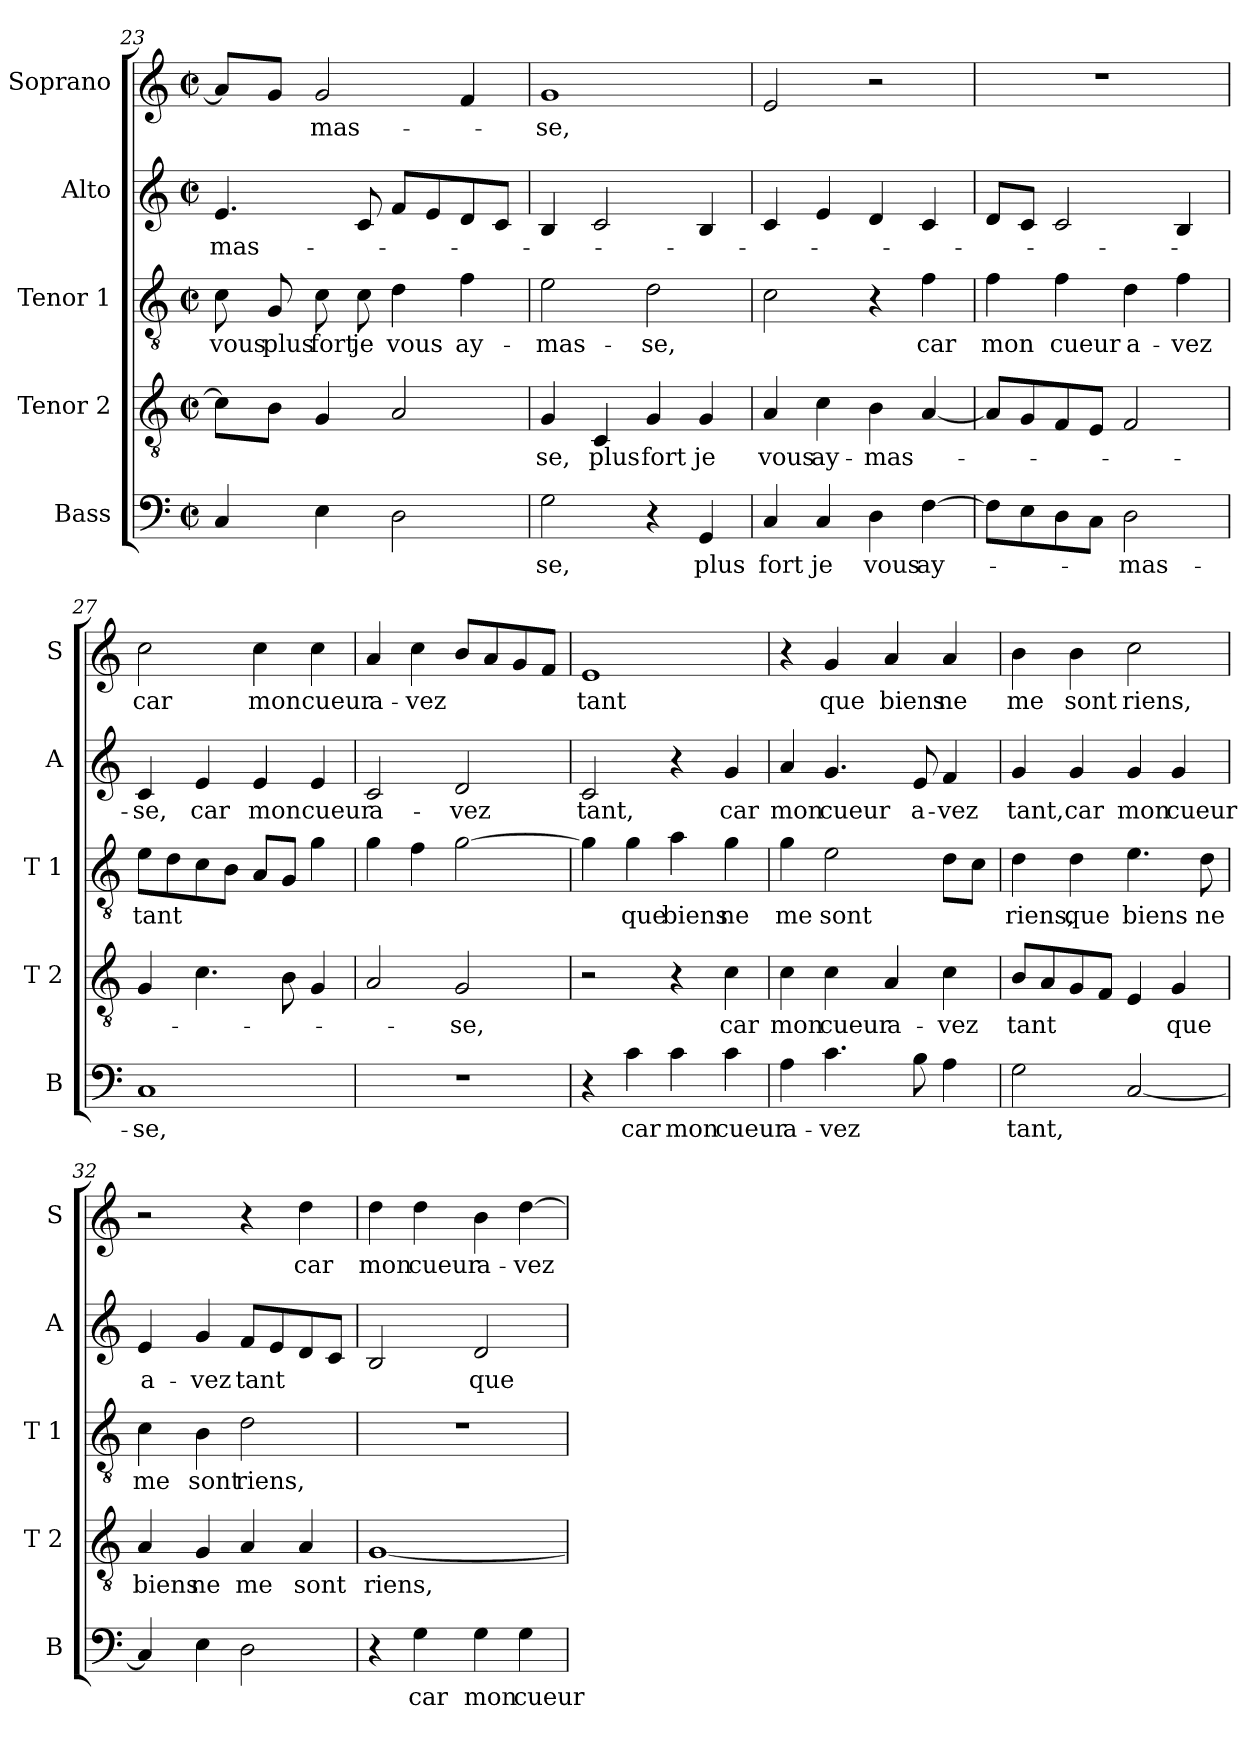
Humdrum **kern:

**kern	**text	**kern	**text	**kern	**text	**kern	**text	**kern	**text
*part5	*part5	*part4	*part4	*part3	*part3	*part2	*part2	*part1	*part1
*staff5	*staff5	*staff4	*staff4	*staff3	*staff3	*staff2	*staff2	*staff1	*staff1
*I"Bass	*	*I"Tenor 2	*	*I"Tenor 1	*	*I"Alto	*	*I"Soprano	*
*I'B	*	*I'T 2	*	*I'T 1	*	*I'A	*	*I'S	*
*clefF4	*	*clefGv2	*	*clefGv2	*	*clefG2	*	*clefG2	*
*k[]	*	*k[]	*	*k[]	*	*k[]	*	*k[]	*
*C:	*	*C:	*	*C:	*	*C:	*	*C:	*
*M2/2	*	*M2/2	*	*M2/2	*	*M2/2	*	*M2/2	*
*met(c|)	*	*met(c|)	*	*met(c|)	*	*met(c|)	*	*met(c|)	*
=23	=23	=23	=23	=23	=23	=23	=23	=23	=23
4C/	.	8c\L]	.	8c\	vous	4.e/	-mas-	8a/L]	.
.	.	8B\J	.	8G/	plus	.	.	8g/J	.
4E\	.	4G/	.	8c\	fort	.	.	2g/	-mas-
.	.	.	.	8c\	je	8c/	.	.	.
2D\	.	2A/	.	4d\	vous	8f/L	.	.	.
.	.	.	.	.	.	8e/	.	.	.
.	.	.	.	4f\	ay-	8d/	.	4f/	.
.	.	.	.	.	.	8c/J	.	.	.
=24	=24	=24	=24	=24	=24	=24	=24	=24	=24
2G\	-se,	4G/	-se,	2e\	-mas-	4B/	.	1g	-se,
.	.	4C/	plus	.	.	2c/	.	.	.
4r	.	4G/	fort	2d\	-se,	.	.	.	.
4GG/	plus	4G/	je	.	.	4B/	.	.	.
!!LO:PB:g=z
=25	=25	=25	=25	=25	=25	=25	=25	=25	=25
4C/	fort	4A/	vous	2c\	.	4c/	.	2e/	.
4C/	je	4c\	ay-	.	.	4e/	.	.	.
4D\	vous	4B\	-mas-	4r	.	4d/	.	2r	.
[4F\	ay-	[4A/	.	4f\	car	4c/	.	.	.
=26	=26	=26	=26	=26	=26	=26	=26	=26	=26
8F\L]	.	8A/L]	.	4f\	mon	8d/L	.	1r	.
8E\	.	8G/	.	.	.	8c/J	.	.	.
8D\	.	8F/	.	4f\	cueur	2c/	.	.	.
8C\J	.	8E/J	.	.	.	.	.	.	.
2D\	-mas-	2F/	.	4d\	a-	.	.	.	.
.	.	.	.	4f\	-vez	4B/	.	.	.
=27	=27	=27	=27	=27	=27	=27	=27	=27	=27
1C	-se,	4G/	.	8e\L	tant	4c/	-se,	2cc\	car
.	.	.	.	8d\	.	.	.	.	.
.	.	4.c\	.	8c\	.	4e/	car	.	.
.	.	.	.	8B\J	.	.	.	.	.
.	.	.	.	8A/L	.	4e/	mon	4cc\	mon
.	.	8B\	.	8G/J	.	.	.	.	.
.	.	4G/	.	4g\	.	4e/	cueur	4cc\	cueur
=28	=28	=28	=28	=28	=28	=28	=28	=28	=28
1r	.	2A/	.	4g\	.	2c/	a-	4a/	a-
.	.	.	.	4f\	.	.	.	4cc\	-vez
.	.	2G/	-se,	[2g\	.	2d/	-vez	8b/L	.
.	.	.	.	.	.	.	.	8a/	.
.	.	.	.	.	.	.	.	8g/	.
.	.	.	.	.	.	.	.	8f/J	.
=29	=29	=29	=29	=29	=29	=29	=29	=29	=29
4r	.	2r	.	4g\]	.	2c/	tant,	1e	tant
4c\	car	.	.	4g\	que	.	.	.	.
4c\	mon	4r	.	4a\	biens	4r	.	.	.
4c\	cueur	4c\	car	4g\	ne	4g/	car	.	.
!!LO:LB:g=z
=30	=30	=30	=30	=30	=30	=30	=30	=30	=30
4A\	a-	4c\	mon	4g\	me	4a/	mon	4r	.
4.c\	-vez	4c\	cueur	2e\	sont	4.g/	cueur	4g/	que
.	.	4A/	a-	.	.	.	.	4a/	biens
8B\	.	.	.	.	.	8e/	a-	.	.
4A\	.	4c\	-vez	8d\L	.	4f/	-vez	4a/	ne
.	.	.	.	8c\J	.	.	.	.	.
=31	=31	=31	=31	=31	=31	=31	=31	=31	=31
2G\	tant,	8B/L	tant	4d\	riens,	4g/	tant,	4b\	me
.	.	8A/	.	.	.	.	.	.	.
.	.	8G/	.	4d\	que	4g/	car	4b\	sont
.	.	8F/J	.	.	.	.	.	.	.
[2C/	.	4E/	.	4.e\	biens	4g/	mon	2cc\	riens,
.	.	4G/	que	.	.	4g/	cueur	.	.
.	.	.	.	8d\	ne	.	.	.	.
=32	=32	=32	=32	=32	=32	=32	=32	=32	=32
4C/]	.	4A/	biens	4c\	me	4e/	a-	2r	.
4E\	.	4G/	ne	4B\	sont	4g/	-vez	.	.
2D\	.	4A/	me	2d\	riens,	8f/L	tant	4r	.
.	.	.	.	.	.	8e/	.	.	.
.	.	4A/	sont	.	.	8d/	.	4dd\	car
.	.	.	.	.	.	8c/J	.	.	.
=33	=33	=33	=33	=33	=33	=33	=33	=33	=33
4r	.	[1G	riens,	1r	.	2B/	.	4dd\	mon
4G\	car	.	.	.	.	.	.	4dd\	cueur
4G\	mon	.	.	.	.	2d/	que	4b\	a-
4G\	cueur	.	.	.	.	.	.	[4dd\	-vez
=	=	=	=	=	=	=	=	=	=
*-	*-	*-	*-	*-	*-	*-	*-	*-	*-
